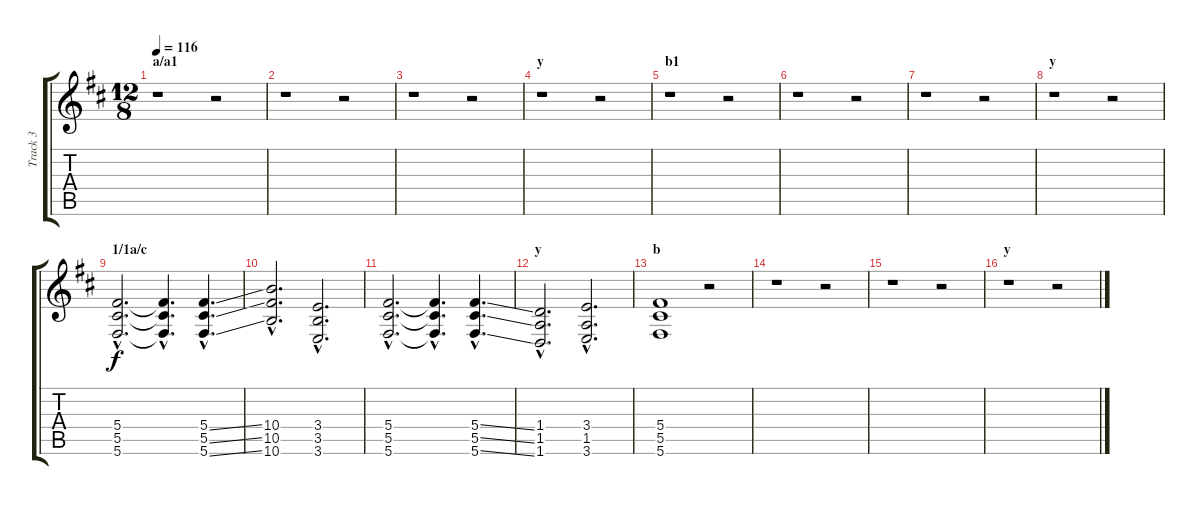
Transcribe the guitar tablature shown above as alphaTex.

\track ("Track 3" "Track 3") {instrument distortionguitar}
\staff {score tabs}
\tuning (Eb4 Bb3 Gb3 Db3 Ab2 Db2) {hide}
\ts (12 8)
\section ("" "a/a1")
\tempo 116
\clef g2
\ks bminor
r.1{dy f instrument distortionguitar} r.2 |
r.1 r.2 |
r.1 r.2 |
\section ("" "y")
r.1 r.2 |
\section ("" "b1")
r.1 r.2 |
r.1 r.2 |
r.1 r.2 |
\section ("" "y")
r.1 r.2 |
\section ("" "1/1a/c")
(5.4{hac} 5.5{hac} 5.6{hac}).2{d} (5.4{hac t} 5.5{hac t} 5.6{hac t}).4{d} (5.4{ss hac} 5.5{ss hac} 5.6{ss hac}).4{d} |
(10.4{hac} 10.5{hac} 10.6{hac}).2{d} (3.4{hac} 3.5{hac} 3.6{hac}).2{d} |
(5.4{hac} 5.5{hac} 5.6{hac}).2{d} (5.4{hac t} 5.5{hac t} 5.6{hac t}).4{d} (5.4{ss hac} 5.5{ss hac} 5.6{ss hac}).4{d} |
\section ("" "y")
(1.4{hac} 1.5{hac} 1.6{hac}).2{d} (3.4{hac} 1.5{hac} 3.6{hac}).2{d} |
\section ("" "b")
(5.4 5.5 5.6).1{volume 0} r.2 |
r.1{volume 13} r.2 |
r.1 r.2 |
\section ("" "y")
r.1 r.2
